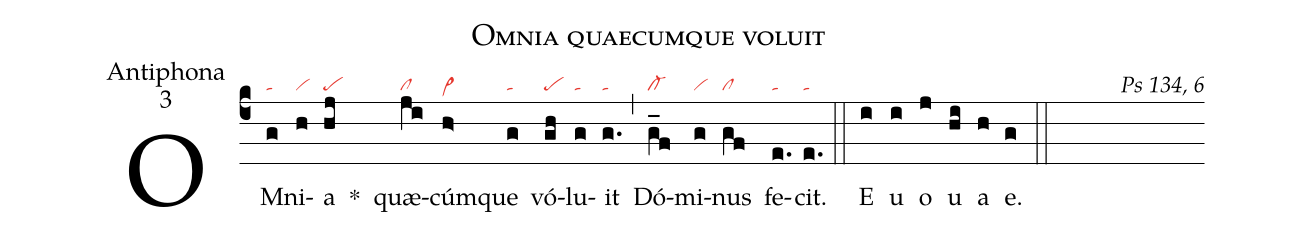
name:Omnia quaecumque voluit;
office-part:Antiphona;
mode:3;
commentary:Ps 134, 6;
nabc-lines:1;
%%
(c4) OM(g|ta)ni(h|vi)a(hj|pe) <sp>*</sp>() quæ(ji|cl)cúm(h>|vi>hd)que(g|ta) vó(gh|pe)lu(g|ta)it(g.|ta) (,) Dó(g_f|cl-)mi(g|vi)nus(gf|cl) fe(e.|ta)cit.(e.|ta) (::)
<eu>E(i) u(i) o(j) u(hi) a(h) e.(g) </eu>(::)
